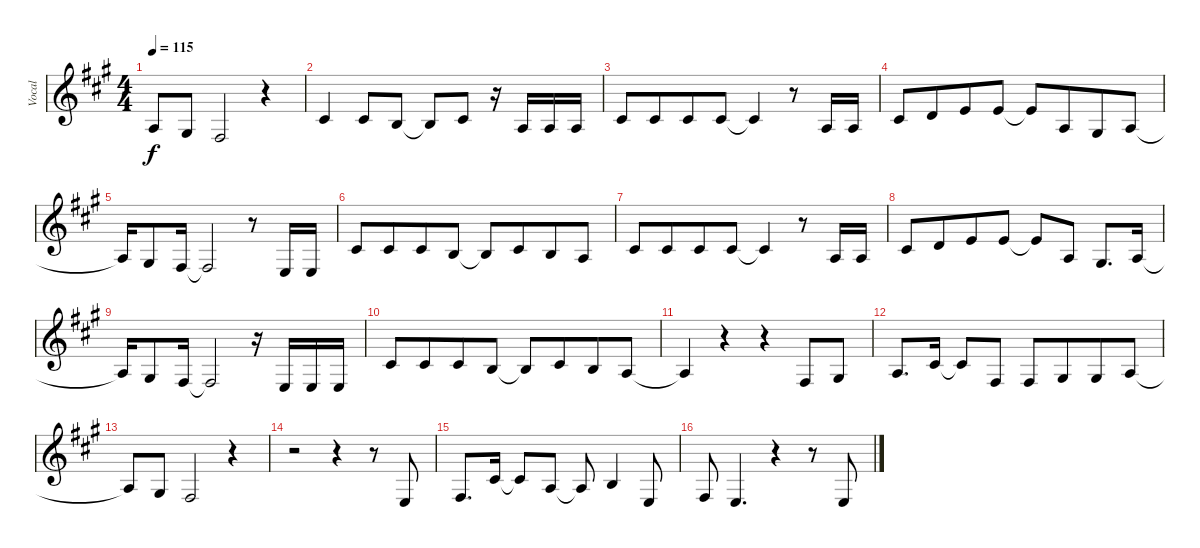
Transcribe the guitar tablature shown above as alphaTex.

\track ("Vocal" "Vocal") {instrument choiraahs}
\staff {score}
\tuning (E4 B3 G3 D3 A2 E2) {hide}
\ts (4 4)
\tempo 115
\clef g2
\ks a
2.3{t}.8{dy f} 1.3.8 4.4.2 r.4 |
2.2.4 2.2.8 0.2.8 0.2{t}.8 2.2.8 r.16 2.3.16 2.3.16 2.3.16 |
2.2.8 2.2.8{beam merge} 2.2.8 2.2.8 2.2{t}.4 r.8 2.3.16 2.3.16 |
2.2.8 3.2.8{beam merge} 0.1.8 0.1.8 0.1{t}.8 2.3.8{beam merge} 1.3.8 2.3.8 |
2.3{t}.16 1.3.8 4.4.16 4.4{t}.2 r.8 2.4.16 2.4.16 |
2.2.8 2.2.8{beam merge} 2.2.8 0.2.8 0.2{t}.8 2.2.8{beam merge} 0.2.8 2.3.8 |
2.2.8 2.2.8{beam merge} 2.2.8 2.2.8 2.2{t}.4 r.8 2.3.16 2.3.16 |
2.2.8 3.2.8{beam merge} 0.1.8 0.1.8 0.1{t}.8 2.3.8 1.3.8{d} 2.3.16 |
2.3{t}.16 1.3.8 4.4.16 4.4{t}.2 r.16 2.4.16 2.4.16 2.4.16 |
2.2.8 2.2.8{beam merge} 2.2.8 0.2.8 0.2{t}.8 2.2.8{beam merge} 0.2.8 2.3.8 |
2.3{t}.4 r.4 r.4 4.4.8 1.3.8 |
2.3.8{d} 2.2.16 2.2{t}.8 4.4.8 4.4.8 1.3.8{beam merge} 1.3.8 2.3.8 |
2.3{t}.8 1.3.8 4.4.2 r.4 |
r.2 r.4 r.8 2.4.8 |
4.4.8{d} 2.2.16 2.2{t}.8 2.3.8 2.3{t}.8 0.2.4 2.4.8 |
4.4.8 2.4.4{d} r.4 r.8 2.4.8
